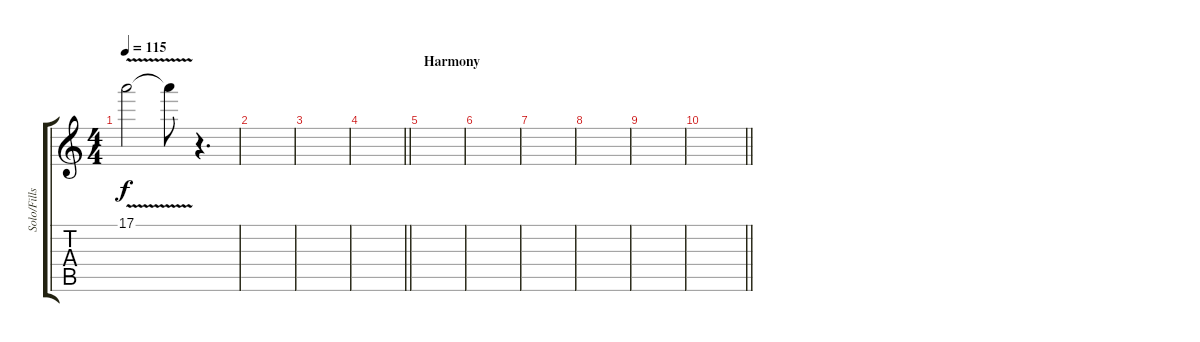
\track ("Solo/Fills" "Solo/Fills") {instrument distortionguitar}
\staff {score tabs}
\tuning (E4 B3 G3 D3 A2 D2) {hide}
\ts (4 4)
\tempo 115
\clef g2
\ks c
17.1{v}.2{dy f} 17.1{t}.8 r.4{d} |
|
|
\barLineRight lightlight
|
\section ("" "Harmony")
|
|
|
|
|
\barLineRight lightlight
